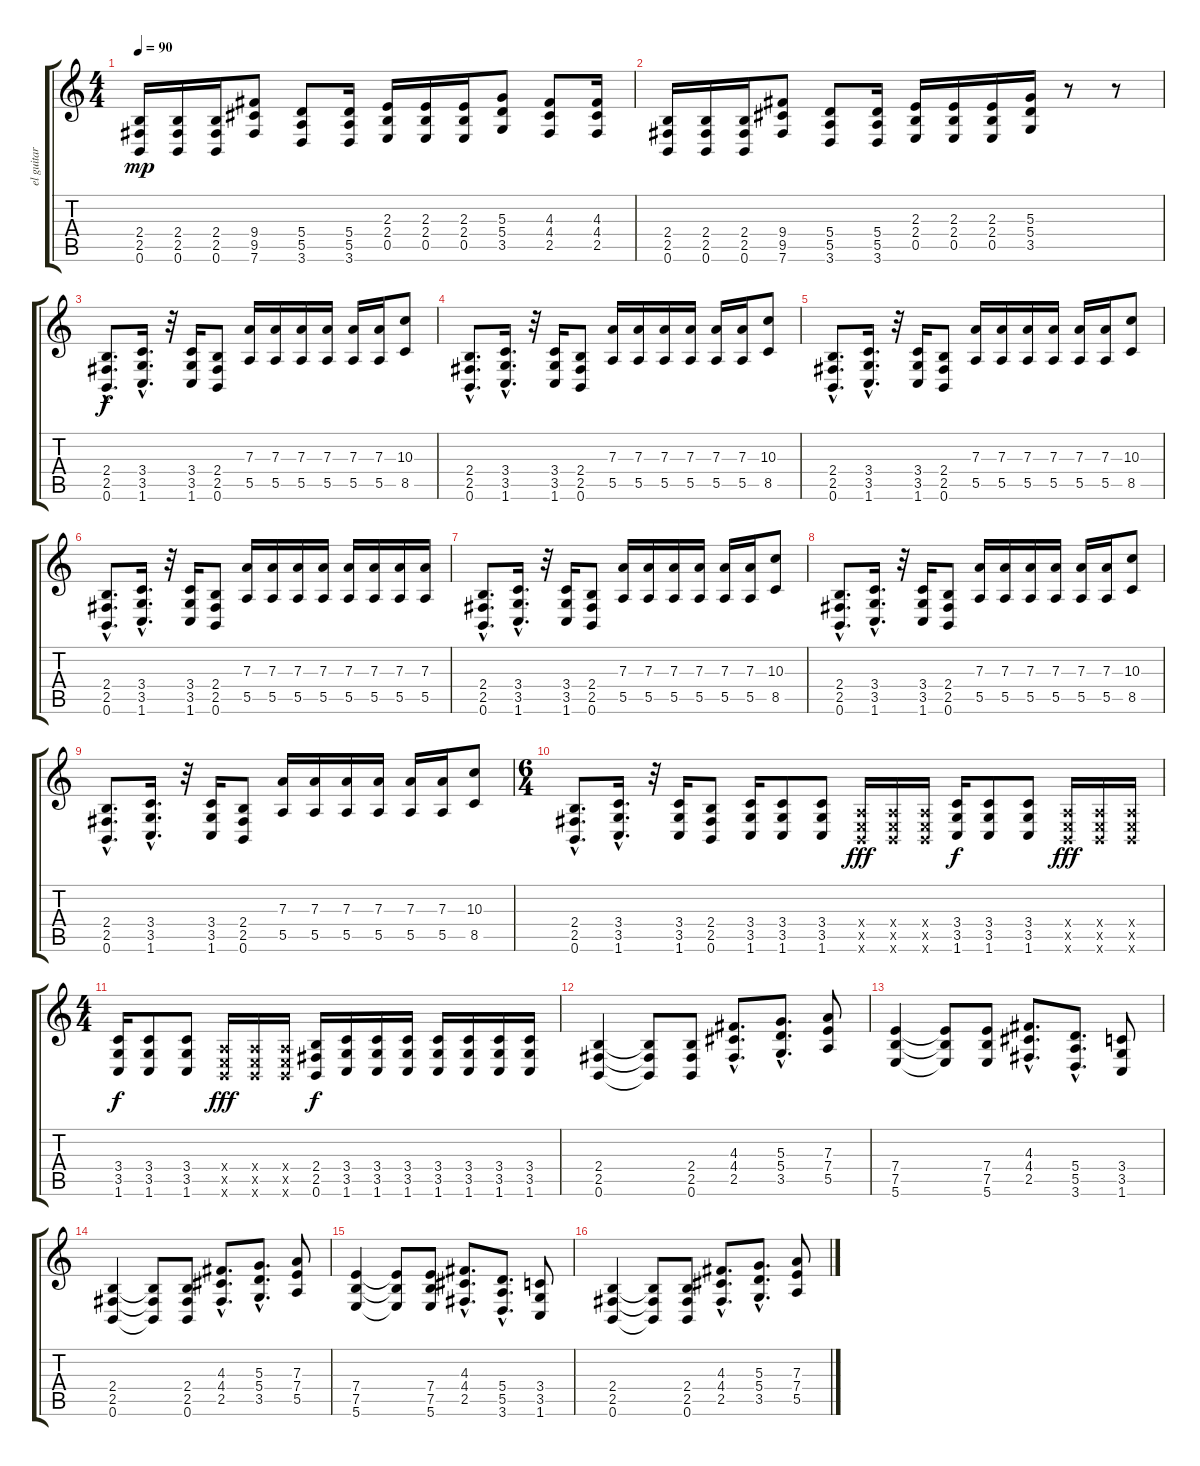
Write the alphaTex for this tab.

\track ("el guitar" "el guitar") {instrument overdrivenguitar}
\staff {score tabs}
\tuning (B3 Gb3 D3 A2 E2 B1) {hide}
\ts (4 4)
\tempo 90
\clef g2
\ks c
(2.4 2.5 0.6).16{dy mp balance 0} (2.4 2.5 0.6).16 (2.4 2.5 0.6).16 (9.4 9.5 7.6).8 (5.4 5.5 3.6).8 (5.4 5.5 3.6).16 (2.3 2.4 0.5).16 (2.3 2.4 0.5).16 (2.3 2.4 0.5).16 (5.3 5.4 3.5).8 (4.3 4.4 2.5).8 (4.3 4.4 2.5).16 |
(2.4 2.5 0.6).16 (2.4 2.5 0.6).16 (2.4 2.5 0.6).16 (9.4 9.5 7.6).8 (5.4 5.5 3.6).8 (5.4 5.5 3.6).16 (2.3 2.4 0.5).16 (2.3 2.4 0.5).16 (2.3 2.4 0.5).16 (5.3 5.4 3.5).16 r.8 r.8 |
(2.4{hac} 2.5{hac} 0.6{hac}).8{d dy f balance 8} (3.4{hac} 3.5{hac} 1.6{hac}).16{d} r.32 (3.4 3.5 1.6).16 (2.4 2.5 0.6).8 (7.3 5.5).16 (7.3 5.5).16 (7.3 5.5).16 (7.3 5.5).16 (7.3 5.5).16 (7.3 5.5).16 (10.3 8.5).8 |
(2.4{hac} 2.5{hac} 0.6{hac}).8{d} (3.4{hac} 3.5{hac} 1.6{hac}).16{d} r.32 (3.4 3.5 1.6).16 (2.4 2.5 0.6).8 (7.3 5.5).16 (7.3 5.5).16 (7.3 5.5).16 (7.3 5.5).16 (7.3 5.5).16 (7.3 5.5).16 (10.3 8.5).8 |
(2.4{hac} 2.5{hac} 0.6{hac}).8{d} (3.4{hac} 3.5{hac} 1.6{hac}).16{d} r.32 (3.4 3.5 1.6).16 (2.4 2.5 0.6).8 (7.3 5.5).16 (7.3 5.5).16 (7.3 5.5).16 (7.3 5.5).16 (7.3 5.5).16 (7.3 5.5).16 (10.3 8.5).8 |
(2.4{hac} 2.5{hac} 0.6{hac}).8{d} (3.4{hac} 3.5{hac} 1.6{hac}).16{d} r.32 (3.4 3.5 1.6).16 (2.4 2.5 0.6).8 (7.3 5.5).16 (7.3 5.5).16 (7.3 5.5).16 (7.3 5.5).16 (7.3 5.5).16 (7.3 5.5).16 (7.3 5.5).16 (7.3 5.5).16 |
(2.4{hac} 2.5{hac} 0.6{hac}).8{d} (3.4{hac} 3.5{hac} 1.6{hac}).16{d} r.32 (3.4 3.5 1.6).16 (2.4 2.5 0.6).8 (7.3 5.5).16 (7.3 5.5).16 (7.3 5.5).16 (7.3 5.5).16 (7.3 5.5).16 (7.3 5.5).16 (10.3 8.5).8 |
(2.4{hac} 2.5{hac} 0.6{hac}).8{d} (3.4{hac} 3.5{hac} 1.6{hac}).16{d} r.32 (3.4 3.5 1.6).16 (2.4 2.5 0.6).8 (7.3 5.5).16 (7.3 5.5).16 (7.3 5.5).16 (7.3 5.5).16 (7.3 5.5).16 (7.3 5.5).16 (10.3 8.5).8 |
(2.4{hac} 2.5{hac} 0.6{hac}).8{d} (3.4{hac} 3.5{hac} 1.6{hac}).16{d} r.32 (3.4 3.5 1.6).16 (2.4 2.5 0.6).8 (7.3 5.5).16 (7.3 5.5).16 (7.3 5.5).16 (7.3 5.5).16 (7.3 5.5).16 (7.3 5.5).16 (10.3 8.5).8 |
\ts (6 4)
(2.4{hac} 2.5{hac} 0.6{hac}).8{d} (3.4{hac} 3.5{hac} 1.6{hac}).16{d} r.32 (3.4 3.5 1.6).16 (2.4 2.5 0.6).8 (3.4 3.5 1.6).16 (3.4 3.5 1.6).8 (3.4 3.5 1.6).8 (0.4{x} 0.5{x} 0.6{x}).16{dy fff} (0.4{x} 0.5{x} 0.6{x}).16 (0.4{x} 0.5{x} 0.6{x}).16 (3.4 3.5 1.6).16{dy f} (3.4 3.5 1.6).8 (3.4 3.5 1.6).8 (0.4{x} 0.5{x} 0.6{x}).16{dy fff} (0.4{x} 0.5{x} 0.6{x}).16 (0.4{x} 0.5{x} 0.6{x}).16 |
\ts (4 4)
(3.4 3.5 1.6).16{dy f} (3.4 3.5 1.6).8 (3.4 3.5 1.6).8 (0.4{x} 0.5{x} 0.6{x}).16{dy fff} (0.4{x} 0.5{x} 0.6{x}).16 (0.4{x} 0.5{x} 0.6{x}).16 (2.4 2.5 0.6).16{dy f} (3.4 3.5 1.6).16 (3.4 3.5 1.6).16 (3.4 3.5 1.6).16 (3.4 3.5 1.6).16 (3.4 3.5 1.6).16 (3.4 3.5 1.6).16 (3.4 3.5 1.6).16 |
(2.4 2.5 0.6).4 (2.4{t} 2.5{t} 0.6{t}).8 (2.4 2.5 0.6).8 (4.3{hac} 4.4{hac} 2.5{hac}).8{d} (5.3{hac} 5.4{hac} 3.5{hac}).8{d} (7.3 7.4 5.5).8 |
(7.4 7.5 5.6).4 (7.4{t} 7.5{t} 5.6{t}).8 (7.4 7.5 5.6).8 (4.3{hac} 4.4{hac} 2.5{hac}).8{d} (5.4{hac} 5.5{hac} 3.6{hac}).8{d} (3.4 3.5 1.6).8 |
(2.4 2.5 0.6).4 (2.4{t} 2.5{t} 0.6{t}).8 (2.4 2.5 0.6).8 (4.3{hac} 4.4{hac} 2.5{hac}).8{d} (5.3{hac} 5.4{hac} 3.5{hac}).8{d} (7.3 7.4 5.5).8 |
(7.4 7.5 5.6).4 (7.4{t} 7.5{t} 5.6{t}).8 (7.4 7.5 5.6).8 (4.3{hac} 4.4{hac} 2.5{hac}).8{d} (5.4{hac} 5.5{hac} 3.6{hac}).8{d} (3.4 3.5 1.6).8 |
(2.4 2.5 0.6).4 (2.4{t} 2.5{t} 0.6{t}).8 (2.4 2.5 0.6).8 (4.3{hac} 4.4{hac} 2.5{hac}).8{d} (5.3{hac} 5.4{hac} 3.5{hac}).8{d} (7.3 7.4 5.5).8
